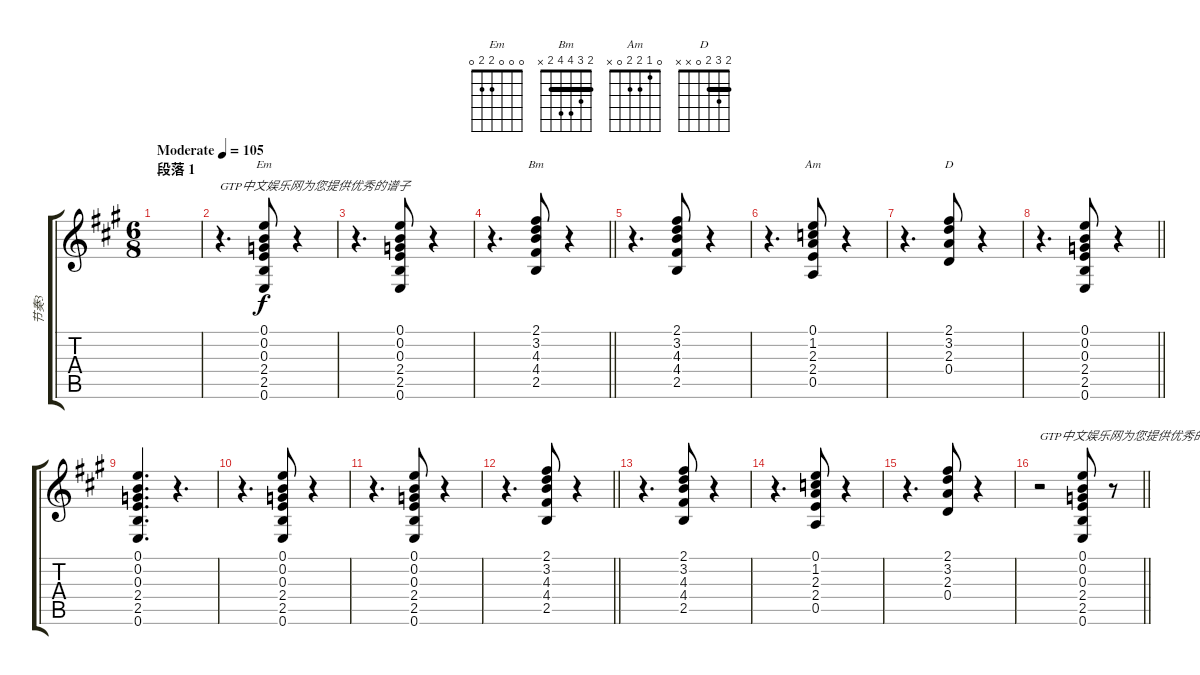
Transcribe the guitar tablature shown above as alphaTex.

\track ("节奏3" "节奏3") {instrument distortionguitar}
\staff {score tabs}
\tuning (E4 B3 G3 D3 A2 E2) {hide}
\chord ("Em" 0 0 0 2 2 0)
\chord ("Bm" 2 3 4 4 2 x) {barre 2}
\chord ("Am" 0 1 2 2 0 x)
\chord ("D" 2 3 2 0 x x) {barre 2}
\ts (6 8)
\section ("" "段落 1")
\tempo (105 "Moderate")
\clef g2
\ks a
|
r.4{d txt "GTP中文娱乐网为您提供优秀的谱子"} (0.1 0.2 0.3 2.4 2.5 0.6).8{ch "Em"} r.4 |
r.4{d} (0.1 0.2 0.3 2.4 2.5 0.6).8 r.4 |
\barLineRight lightlight
r.4{d} (2.1 3.2 4.3 4.4 2.5).8{ch "Bm"} r.4 |
r.4{d} (2.1 3.2 4.3 4.4 2.5).8 r.4 |
r.4{d} (0.1 1.2 2.3 2.4 0.5).8{ch "Am"} r.4 |
r.4{d} (2.1 3.2 2.3 0.4).8{ch "D"} r.4 |
\barLineRight lightlight
r.4{d} (0.1 0.2 0.3 2.4 2.5 0.6).8 r.4 |
(0.1 0.2 0.3 2.4 2.5 0.6).4{d} r.4{d} |
r.4{d} (0.1 0.2 0.3 2.4 2.5 0.6).8 r.4 |
r.4{d} (0.1 0.2 0.3 2.4 2.5 0.6).8 r.4 |
\barLineRight lightlight
r.4{d} (2.1 3.2 4.3 4.4 2.5).8 r.4 |
r.4{d} (2.1 3.2 4.3 4.4 2.5).8 r.4 |
r.4{d} (0.1 1.2 2.3 2.4 0.5).8 r.4 |
r.4{d} (2.1 3.2 2.3 0.4).8 r.4 |
\barLineRight lightlight
r.2{txt "GTP中文娱乐网为您提供优秀的谱子"} (0.1 0.2 0.3 2.4 2.5 0.6).8 r.8
